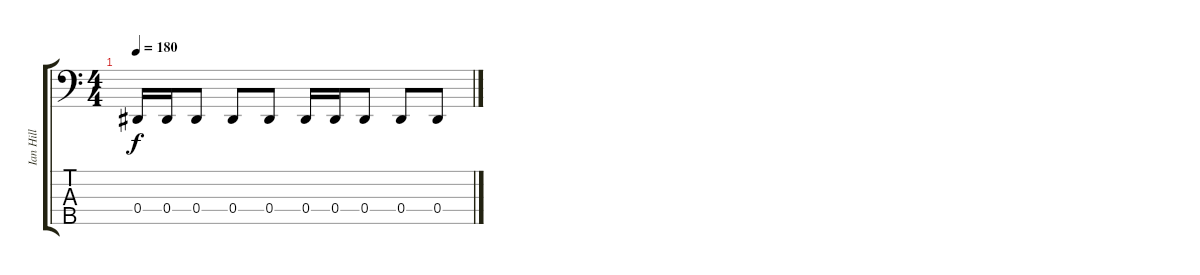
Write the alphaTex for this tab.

\track ("Ian Hill" "Ian Hill") {instrument electricbasspick}
\staff {score tabs}
\tuning (Gb2 Db2 Ab1 Eb1 Bb0) {hide}
\ts (4 4)
\tempo 180
\clef f4
\ks c
0.4.16{dy f} 0.4.16 0.4.8 0.4.8 0.4.8 0.4.16 0.4.16 0.4.8 0.4.8 0.4.8
